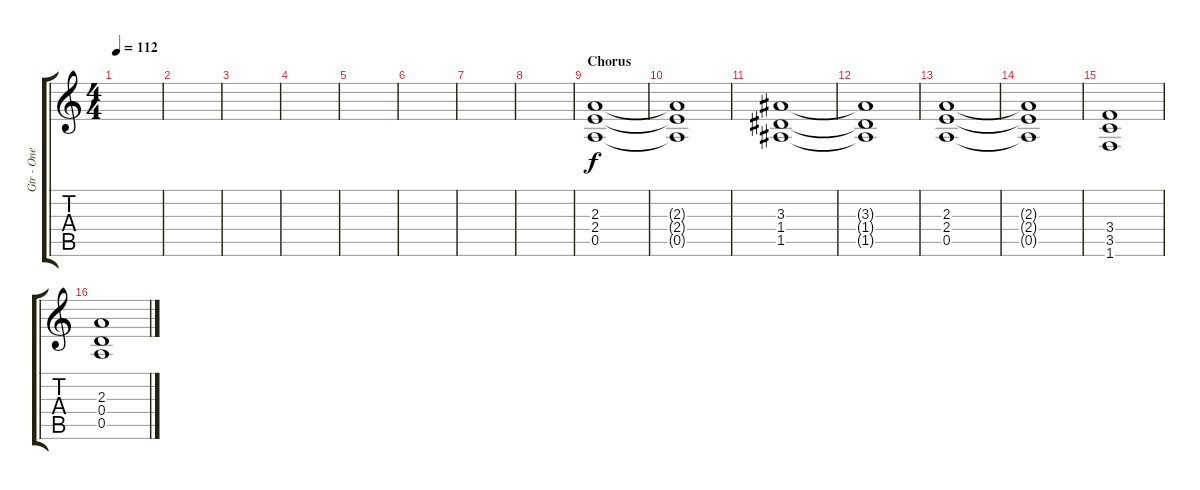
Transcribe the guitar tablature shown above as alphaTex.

\track ("Gtr - One" "Gtr - One") {instrument distortionguitar}
\staff {score tabs}
\tuning (E4 B3 G3 D3 A2 E2) {hide}
\ts (4 4)
\tempo 112
\clef g2
\ks c
|
|
|
|
|
|
|
|
\section ("" "Chorus")
(2.3 2.4 0.5).1{volume 9} |
(2.3{t} 2.4{t} 0.5{t}).1 |
(3.3 1.4 1.5).1 |
(3.3{t} 1.4{t} 1.5{t}).1 |
(2.3 2.4 0.5).1{volume 7} |
(2.3{t} 2.4{t} 0.5{t}).1 |
(3.4 3.5 1.6).1 |
(2.3 0.4 0.5).1
